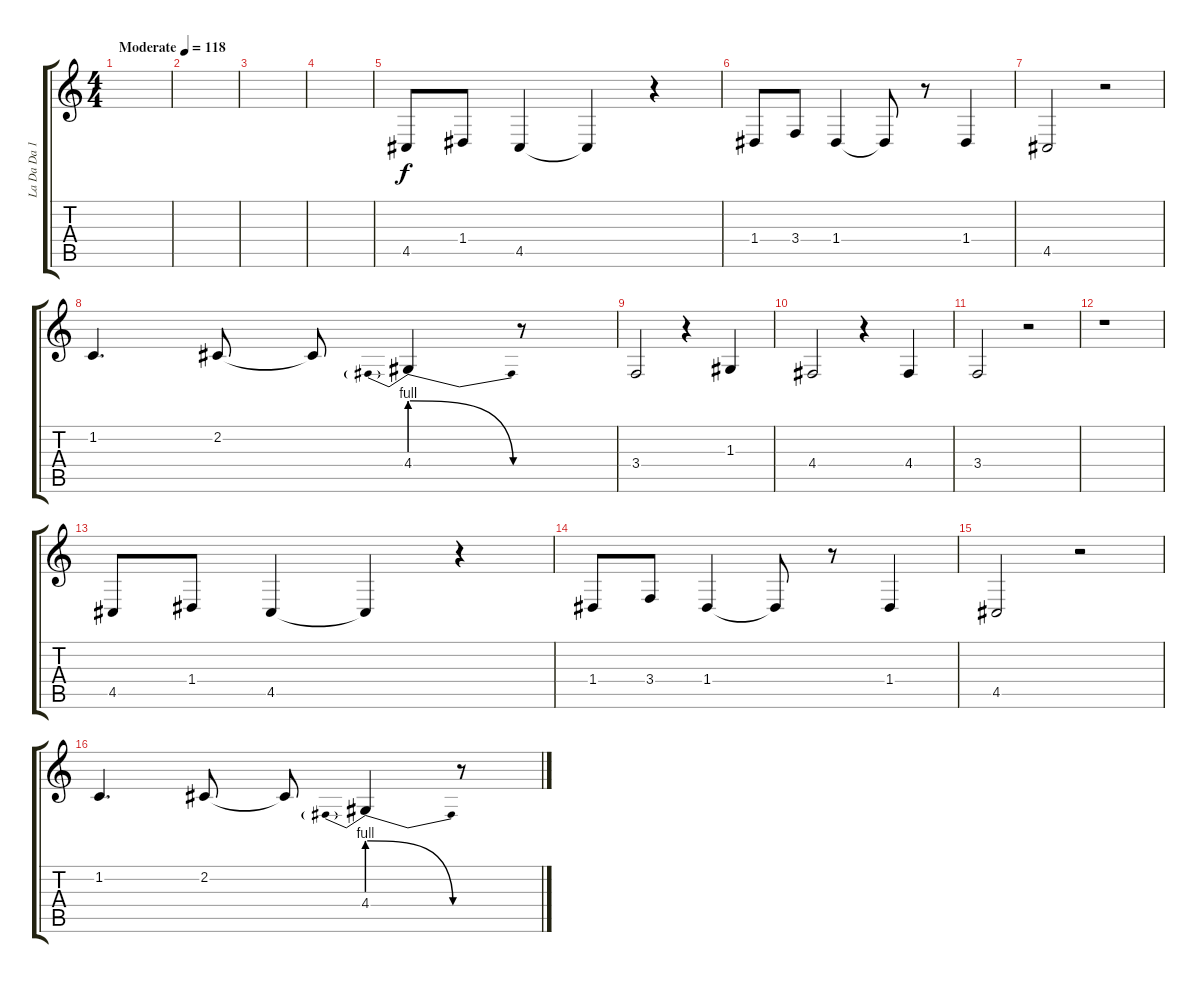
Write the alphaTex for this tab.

\track ("La Da Da 1" "La Da Da 1") {instrument stringensemble1}
\staff {score tabs}
\tuning (E4 B3 G3 D3 A2 E2) {hide}
\ts (4 4)
\tempo (118 "Moderate")
\clef g2
\ks c
|
|
|
|
4.5.8 1.4.8 4.5.4 4.5{t}.4 r.4 |
1.4.8 3.4.8 1.4.4 1.4{t}.8 r.8 1.4.4 |
4.5.2 r.2 |
1.2.4{d} 2.2.8 2.2{t}.8 4.4{be (prebendrelease 0 4 60 0)}.4 r.8 |
3.4.2 r.4 1.3.4 |
4.4.2 r.4 4.4.4 |
3.4.2 r.2 |
r.1 |
4.5.8 1.4.8 4.5.4 4.5{t}.4 r.4 |
1.4.8 3.4.8 1.4.4 1.4{t}.8 r.8 1.4.4 |
4.5.2 r.2 |
1.2.4{d} 2.2.8 2.2{t}.8 4.4{be (prebendrelease 0 4 60 0)}.4 r.8
